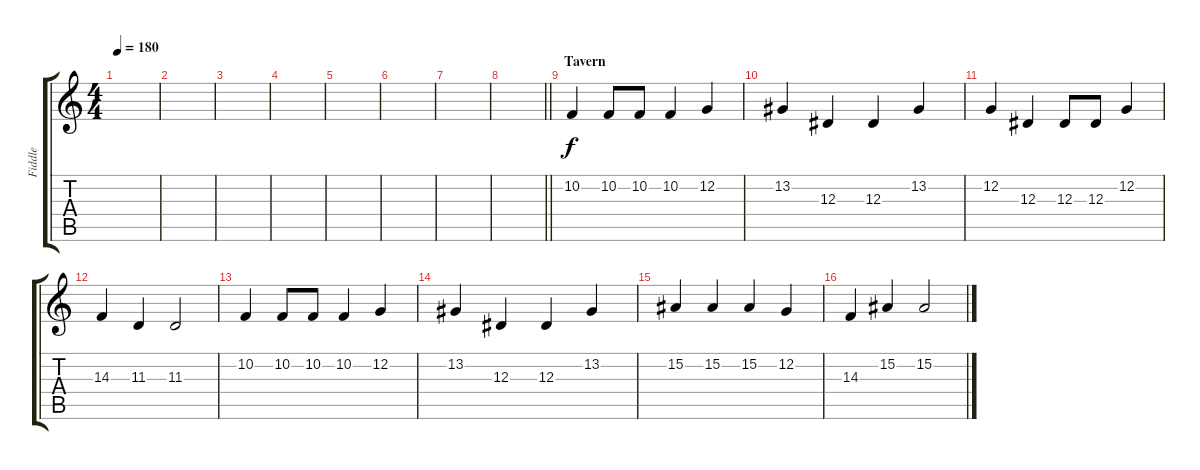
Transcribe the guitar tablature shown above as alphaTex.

\track ("Fiddle" "Fiddle") {instrument fiddle}
\staff {score tabs}
\tuning (C4 G3 Eb3 Bb2 F2 C2) {hide}
\ts (4 4)
\tempo 180
\clef g2
\ks c
|
|
|
|
|
|
|
\barLineRight lightlight
|
\section ("" "Tavern")
10.2.4 10.2.8 10.2.8 10.2.4 12.2.4 |
13.2.4 12.3.4 12.3.4 13.2.4 |
12.2.4 12.3.4 12.3.8 12.3.8 12.2.4 |
14.3.4 11.3.4 11.3.2 |
10.2.4 10.2.8 10.2.8 10.2.4 12.2.4 |
13.2.4 12.3.4 12.3.4 13.2.4 |
15.2.4 15.2.4 15.2.4 12.2.4 |
14.3.4 15.2.4 15.2.2
